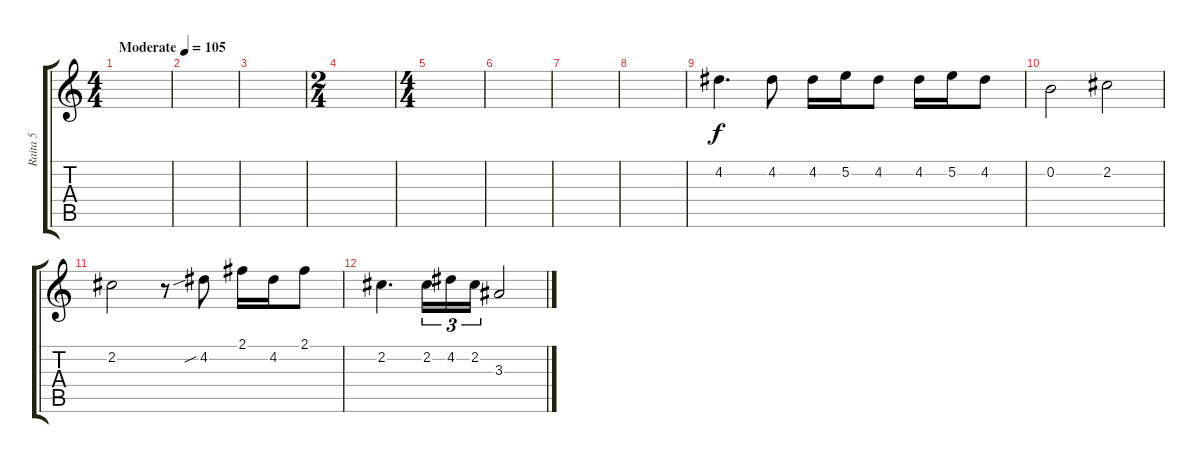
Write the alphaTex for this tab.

\track ("Raita 5" "Raita 5") {mute instrument distortionguitar}
\staff {score tabs}
\tuning (E4 B3 G3 D3 A2 E2) {hide}
\ts (4 4)
\tempo (105 "Moderate")
\clef g2
\ks c
|
|
|
\ts (2 4)
|
\ts (4 4)
|
|
|
|
4.2.4{d} 4.2.8 4.2.16 5.2.16 4.2.8 4.2.16 5.2.16 4.2.8 |
0.2.2 2.2.2 |
2.2.2 r.8 4.2{sib}.8 2.1.16 4.2.16 2.1.8 |
2.2.4{d} 2.2.16{tu (3 2)} 4.2.16{tu (3 2)} 2.2.16{tu (3 2)} 3.3.2
